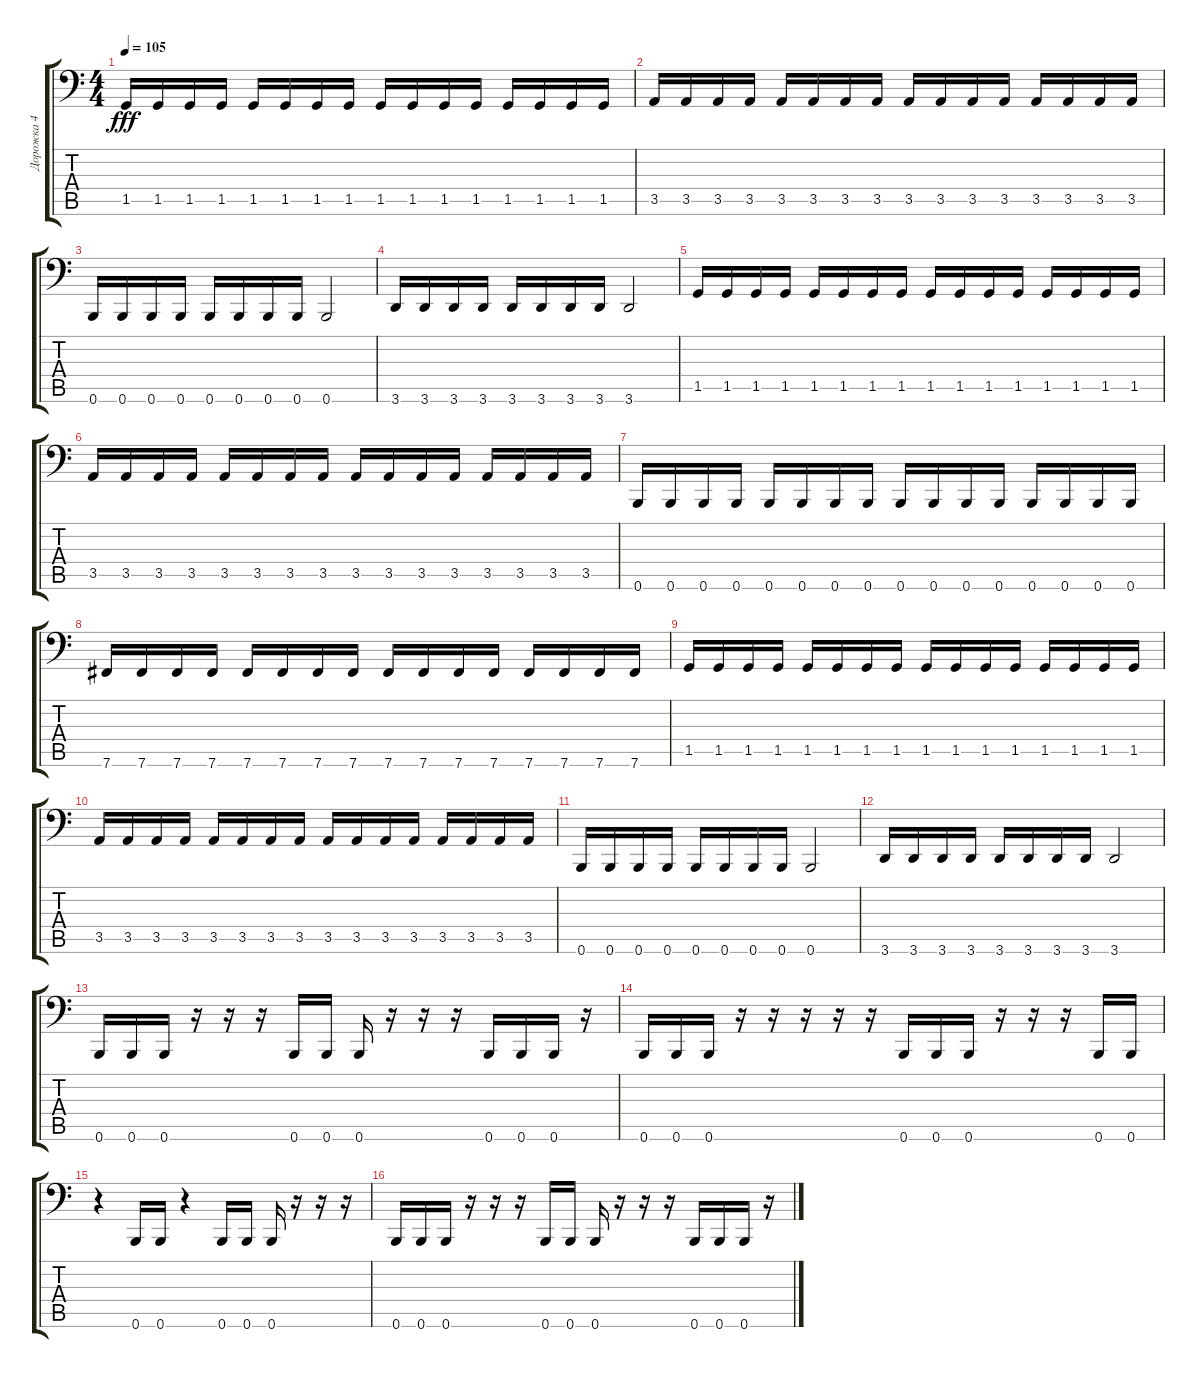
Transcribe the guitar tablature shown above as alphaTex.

\track ("Дорожка 4" "Дорожка 4") {instrument electricbasspick}
\staff {score tabs}
\tuning (Db3 Ab2 E2 B1 Gb1 B0) {hide}
\ts (4 4)
\tempo 105
\clef f4
\ks c
1.5.16{dy fff} 1.5.16 1.5.16 1.5.16 1.5.16 1.5.16 1.5.16 1.5.16 1.5.16 1.5.16 1.5.16 1.5.16 1.5.16 1.5.16 1.5.16 1.5.16 |
3.5.16 3.5.16 3.5.16 3.5.16 3.5.16 3.5.16 3.5.16 3.5.16 3.5.16 3.5.16 3.5.16 3.5.16 3.5.16 3.5.16 3.5.16 3.5.16 |
0.6.16 0.6.16 0.6.16 0.6.16 0.6.16 0.6.16 0.6.16 0.6.16 0.6.2 |
3.6.16 3.6.16 3.6.16 3.6.16 3.6.16 3.6.16 3.6.16 3.6.16 3.6.2 |
1.5.16 1.5.16 1.5.16 1.5.16 1.5.16 1.5.16 1.5.16 1.5.16 1.5.16 1.5.16 1.5.16 1.5.16 1.5.16 1.5.16 1.5.16 1.5.16 |
3.5.16 3.5.16 3.5.16 3.5.16 3.5.16 3.5.16 3.5.16 3.5.16 3.5.16 3.5.16 3.5.16 3.5.16 3.5.16 3.5.16 3.5.16 3.5.16 |
0.6.16 0.6.16 0.6.16 0.6.16 0.6.16 0.6.16 0.6.16 0.6.16 0.6.16 0.6.16 0.6.16 0.6.16 0.6.16 0.6.16 0.6.16 0.6.16 |
7.6.16 7.6.16 7.6.16 7.6.16 7.6.16 7.6.16 7.6.16 7.6.16 7.6.16 7.6.16 7.6.16 7.6.16 7.6.16 7.6.16 7.6.16 7.6.16 |
1.5.16 1.5.16 1.5.16 1.5.16 1.5.16 1.5.16 1.5.16 1.5.16 1.5.16 1.5.16 1.5.16 1.5.16 1.5.16 1.5.16 1.5.16 1.5.16 |
3.5.16 3.5.16 3.5.16 3.5.16 3.5.16 3.5.16 3.5.16 3.5.16 3.5.16 3.5.16 3.5.16 3.5.16 3.5.16 3.5.16 3.5.16 3.5.16 |
0.6.16 0.6.16 0.6.16 0.6.16 0.6.16 0.6.16 0.6.16 0.6.16 0.6.2 |
3.6.16 3.6.16 3.6.16 3.6.16 3.6.16 3.6.16 3.6.16 3.6.16 3.6.2 |
0.6.16 0.6.16 0.6.16 r.16 r.16 r.16 0.6.16 0.6.16 0.6.16 r.16 r.16 r.16 0.6.16 0.6.16 0.6.16 r.16 |
0.6.16 0.6.16 0.6.16 r.16 r.16 r.16 r.16 r.16 0.6.16 0.6.16 0.6.16 r.16 r.16 r.16 0.6.16 0.6.16 |
r.4 0.6.16 0.6.16 r.4 0.6.16 0.6.16 0.6.16 r.16 r.16 r.16 |
0.6.16 0.6.16 0.6.16 r.16 r.16 r.16 0.6.16 0.6.16 0.6.16 r.16 r.16 r.16 0.6.16 0.6.16 0.6.16 r.16
